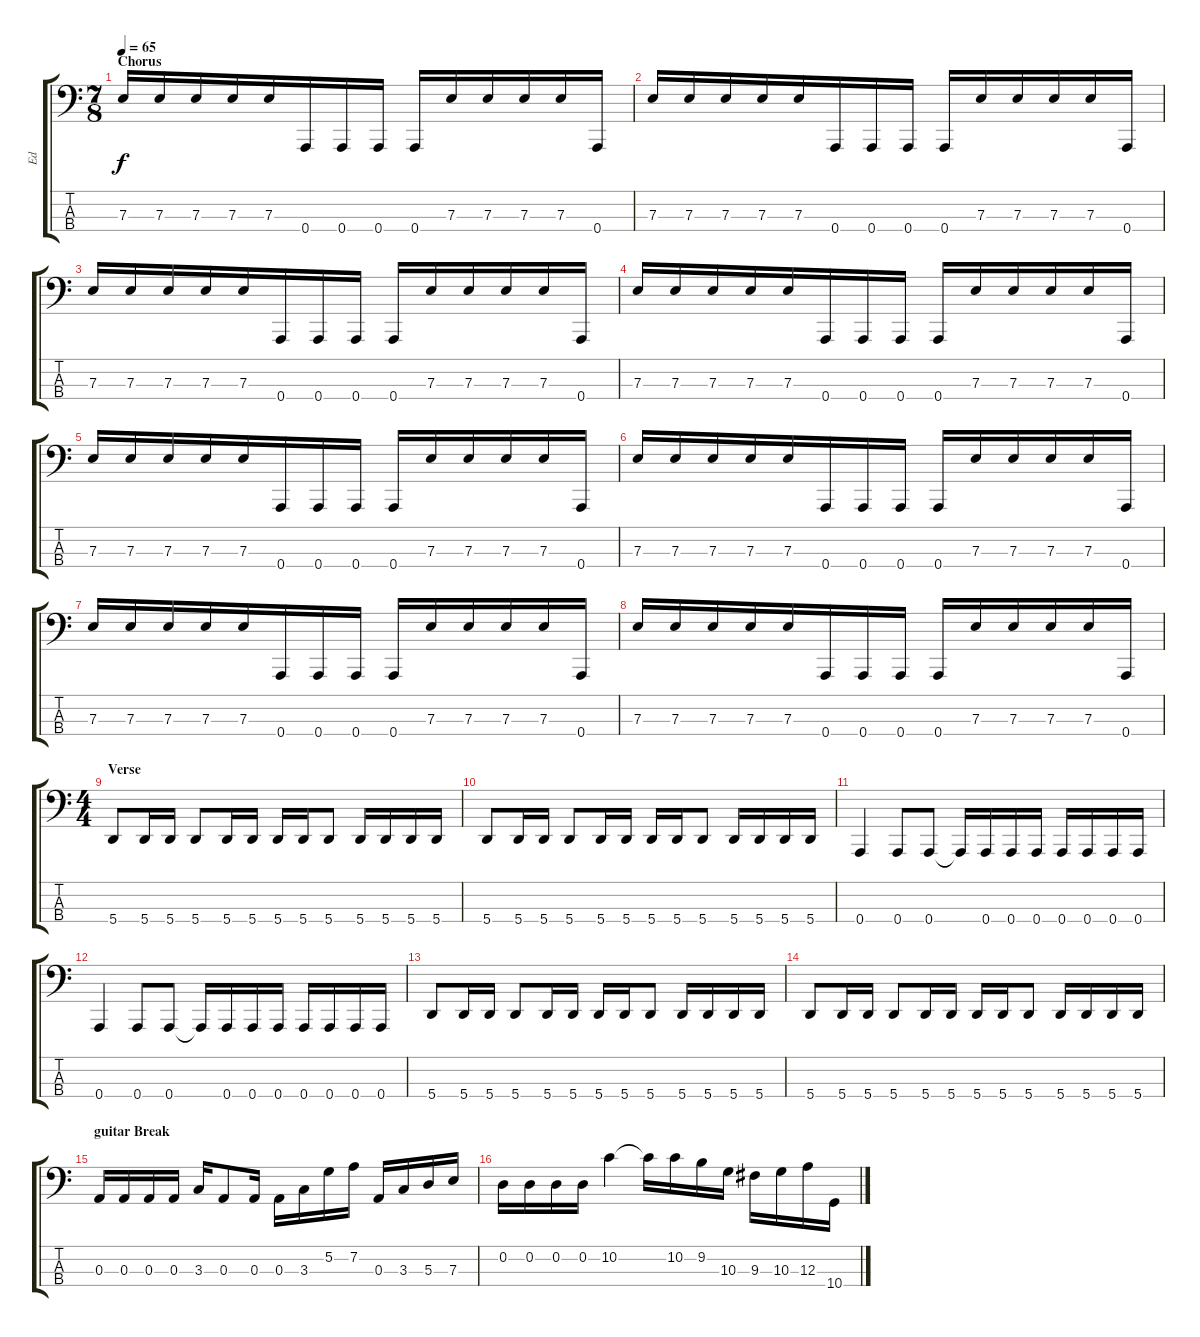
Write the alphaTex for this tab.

\track ("Ed" "Ed") {instrument electricbassfinger}
\staff {score tabs}
\tuning (G2 D2 A1 A0) {hide}
\ts (7 8)
\section ("" "Chorus")
\tempo 65
\clef f4
\ks c
7.3.16{dy f} 7.3.16 7.3.16 7.3.16 7.3.16 0.4.16 0.4.16 0.4.16 0.4.16 7.3.16 7.3.16 7.3.16 7.3.16 0.4.16 |
7.3.16 7.3.16 7.3.16 7.3.16 7.3.16 0.4.16 0.4.16 0.4.16 0.4.16 7.3.16 7.3.16 7.3.16 7.3.16 0.4.16 |
7.3.16 7.3.16 7.3.16 7.3.16 7.3.16 0.4.16 0.4.16 0.4.16 0.4.16 7.3.16 7.3.16 7.3.16 7.3.16 0.4.16 |
7.3.16 7.3.16 7.3.16 7.3.16 7.3.16 0.4.16 0.4.16 0.4.16 0.4.16 7.3.16 7.3.16 7.3.16 7.3.16 0.4.16 |
7.3.16 7.3.16 7.3.16 7.3.16 7.3.16 0.4.16 0.4.16 0.4.16 0.4.16 7.3.16 7.3.16 7.3.16 7.3.16 0.4.16 |
7.3.16 7.3.16 7.3.16 7.3.16 7.3.16 0.4.16 0.4.16 0.4.16 0.4.16 7.3.16 7.3.16 7.3.16 7.3.16 0.4.16 |
7.3.16 7.3.16 7.3.16 7.3.16 7.3.16 0.4.16 0.4.16 0.4.16 0.4.16 7.3.16 7.3.16 7.3.16 7.3.16 0.4.16 |
7.3.16 7.3.16 7.3.16 7.3.16 7.3.16 0.4.16 0.4.16 0.4.16 0.4.16 7.3.16 7.3.16 7.3.16 7.3.16 0.4.16 |
\ts (4 4)
\section ("" "Verse")
5.4.8 5.4.16 5.4.16 5.4.8 5.4.16 5.4.16 5.4.16 5.4.16 5.4.8 5.4.16 5.4.16 5.4.16 5.4.16 |
5.4.8 5.4.16 5.4.16 5.4.8 5.4.16 5.4.16 5.4.16 5.4.16 5.4.8 5.4.16 5.4.16 5.4.16 5.4.16 |
0.4.4 0.4.8 0.4.8 0.4{t}.16 0.4.16 0.4.16 0.4.16 0.4.16 0.4.16 0.4.16 0.4.16 |
0.4.4 0.4.8 0.4.8 0.4{t}.16 0.4.16 0.4.16 0.4.16 0.4.16 0.4.16 0.4.16 0.4.16 |
5.4.8 5.4.16 5.4.16 5.4.8 5.4.16 5.4.16 5.4.16 5.4.16 5.4.8 5.4.16 5.4.16 5.4.16 5.4.16 |
5.4.8 5.4.16 5.4.16 5.4.8 5.4.16 5.4.16 5.4.16 5.4.16 5.4.8 5.4.16 5.4.16 5.4.16 5.4.16 |
\section ("" "guitar Break")
0.3.16 0.3.16 0.3.16 0.3.16 3.3.16 0.3.8 0.3.16 0.3.16 3.3.16 5.2.16 7.2.16 0.3.16 3.3.16 5.3.16 7.3.16 |
0.2.16 0.2.16 0.2.16 0.2.16 10.2.4 10.2{t}.16 10.2.16 9.2.16 10.3.16 9.3.16 10.3.16 12.3.16 10.4.16
